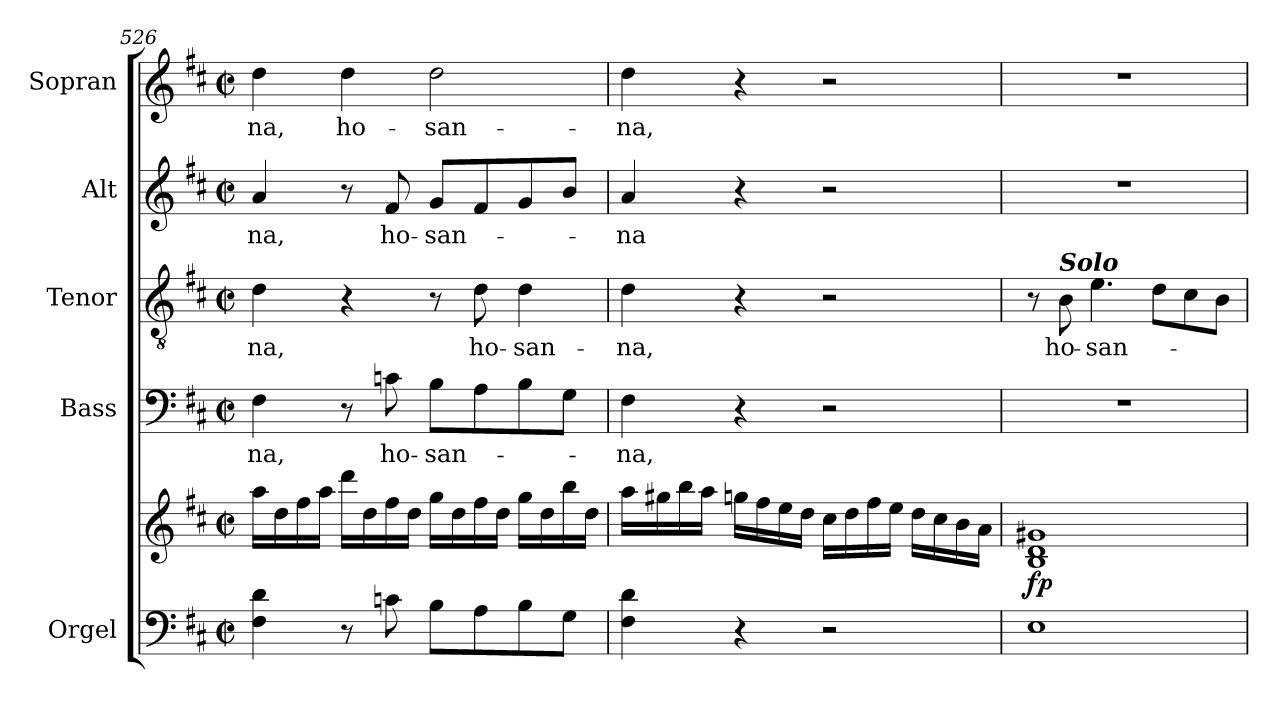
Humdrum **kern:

**kern	**kern	**dynam	**kern	**text	**kern	**text	**kern	**text	**kern	**text
*part5	*part5	*part5	*part4	*part4	*part3	*part3	*part2	*part2	*part1	*part1
*staff6	*staff5	*staff5/6	*staff4	*staff4	*staff3	*staff3	*staff2	*staff2	*staff1	*staff1
*I"Orgel	*	*	*I"Bass	*	*I"Tenor	*	*I"Alt	*	*I"Sopran	*
*I'Org.	*	*	*I'B.	*	*I'T.	*	*I'A.	*	*I'S.	*
*clefF4	*clefG2	*	*clefF4	*	*clefGv2	*	*clefG2	*	*clefG2	*
*k[f#c#]	*k[f#c#]	*	*k[f#c#]	*	*k[f#c#]	*	*k[f#c#]	*	*k[f#c#]	*
*D:	*D:	*	*D:	*	*D:	*	*D:	*	*D:	*
*M2/2	*M2/2	*	*M2/2	*	*M2/2	*	*M2/2	*	*M2/2	*
*met(c|)	*met(c|)	*	*met(c|)	*	*met(c|)	*	*met(c|)	*	*met(c|)	*
=526	=526	=526	=526	=526	=526	=526	=526	=526	=526	=526
!	!	!	!	!LO:LY:b	!	!LO:LY:b	!	!LO:LY:b	!	!LO:LY:b
4F#\ 4d\	16aa\LL	.	4F#\	-na,	4d\	-na,	4a/	-na,	4dd\	-na,
.	16dd\	.	.	.	.	.	.	.	.	.
.	16ff#\	.	.	.	.	.	.	.	.	.
.	16aa\JJ	.	.	.	.	.	.	.	.	.
!	!	!	!	!	!	!	!	!	!	!LO:LY:b
8r	16ddd\LL	.	8r	.	4r	.	8r	.	4dd\	ho-
.	16dd\	.	.	.	.	.	.	.	.	.
!	!	!	!	!LO:LY:b	!	!	!	!LO:LY:b	!	!
8cn\	16ff#\	.	8cn\	ho-	.	.	8f#/	ho-	.	.
.	16dd\JJ	.	.	.	.	.	.	.	.	.
!	!	!	!	!LO:LY:b	!	!	!	!LO:LY:b	!	!LO:LY:b
8B\L	16gg\LL	.	8B\L	-san-	8r	.	8g/L	-san-	2dd\	-san-
.	16dd\	.	.	.	.	.	.	.	.	.
!	!	!	!	!	!	!LO:LY:b	!	!	!	!
8A\	16ff#\	.	8A\	.	8d\	ho-	8f#/	.	.	.
.	16dd\JJ	.	.	.	.	.	.	.	.	.
!	!	!	!	!	!	!LO:LY:b	!	!	!	!
8B\	16gg\LL	.	8B\	.	4d\	-san-	8g/	.	.	.
.	16dd\	.	.	.	.	.	.	.	.	.
8G\J	16bb\	.	8G\J	.	.	.	8b/J	.	.	.
.	16dd\JJ	.	.	.	.	.	.	.	.	.
=527	=527	=527	=527	=527	=527	=527	=527	=527	=527	=527
!	!	!	!	!LO:LY:b	!	!LO:LY:b	!	!LO:LY:b	!	!LO:LY:b
4F#\ 4d\	16aa\LL	.	4F#\	-na,	4d\	-na,	4a/	-na	4dd\	-na,
.	16gg#X\	.	.	.	.	.	.	.	.	.
.	16bb\	.	.	.	.	.	.	.	.	.
.	16aa\JJ	.	.	.	.	.	.	.	.	.
4r	16ggn\LL	.	4r	.	4r	.	4r	.	4r	.
.	16ff#\	.	.	.	.	.	.	.	.	.
.	16ee\	.	.	.	.	.	.	.	.	.
.	16dd\JJ	.	.	.	.	.	.	.	.	.
2r	16cc#\LL	.	2r	.	2r	.	2r	.	2r	.
.	16dd\	.	.	.	.	.	.	.	.	.
.	16ff#\	.	.	.	.	.	.	.	.	.
.	16ee\JJ	.	.	.	.	.	.	.	.	.
.	16dd\LL	.	.	.	.	.	.	.	.	.
.	16cc#\	.	.	.	.	.	.	.	.	.
.	16b\	.	.	.	.	.	.	.	.	.
.	16a\JJ	.	.	.	.	.	.	.	.	.
=528	=528	=528	=528	=528	=528	=528	=528	=528	=528	=528
!	!	!LO:DY:b	!	!	!	!	!	!	!	!
1E	1B 1d 1g#X	fp	1r	.	8r	.	1r	.	1r	.
!	!	!	!	!	!LO:TX:a:Bi:t=Solo	!	!	!	!	!
!	!	!	!	!	!	!LO:LY:b	!	!	!	!
.	.	.	.	.	8B\	ho-	.	.	.	.
!	!	!	!	!	!	!LO:LY:b	!	!	!	!
.	.	.	.	.	4.e\	-san-	.	.	.	.
.	.	.	.	.	8d\L	.	.	.	.	.
.	.	.	.	.	8c#\	.	.	.	.	.
.	.	.	.	.	8B\J	.	.	.	.	.
=	=	=	=	=	=	=	=	=	=	=
*-	*-	*-	*-	*-	*-	*-	*-	*-	*-	*-
